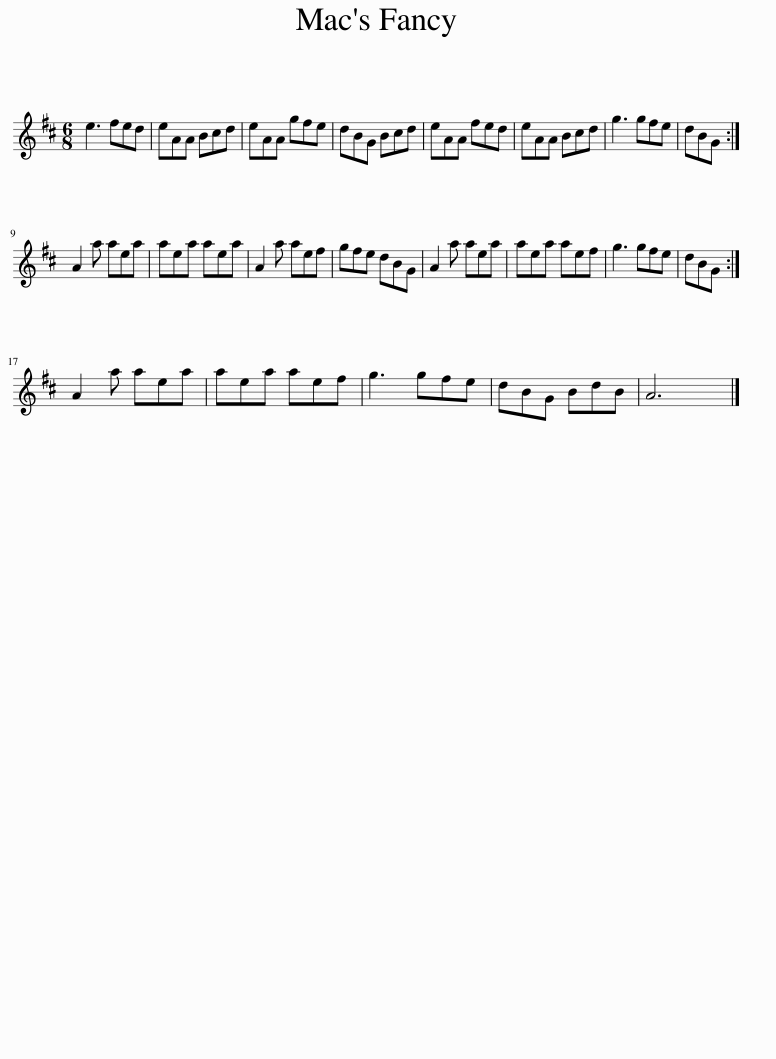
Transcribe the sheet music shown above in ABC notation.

X:1
L:1/8
M:6/8
I:linebreak $
K:D
V:1 treble
V:1
 e3 fed | eAA Bcd | eAA gfe | dBG Bcd | eAA fed | %5
 eAA Bcd | g3 gfe | dBG :|$ A2 a aea | aea aea | %10
 A2 a aef | gfe dBG | A2 a aea | aea aef | g3 gfe | %15
 dBG :|$ A2 a aea | aea aef | g3 gfe | dBG BdB | %20
 A6 |] %21
